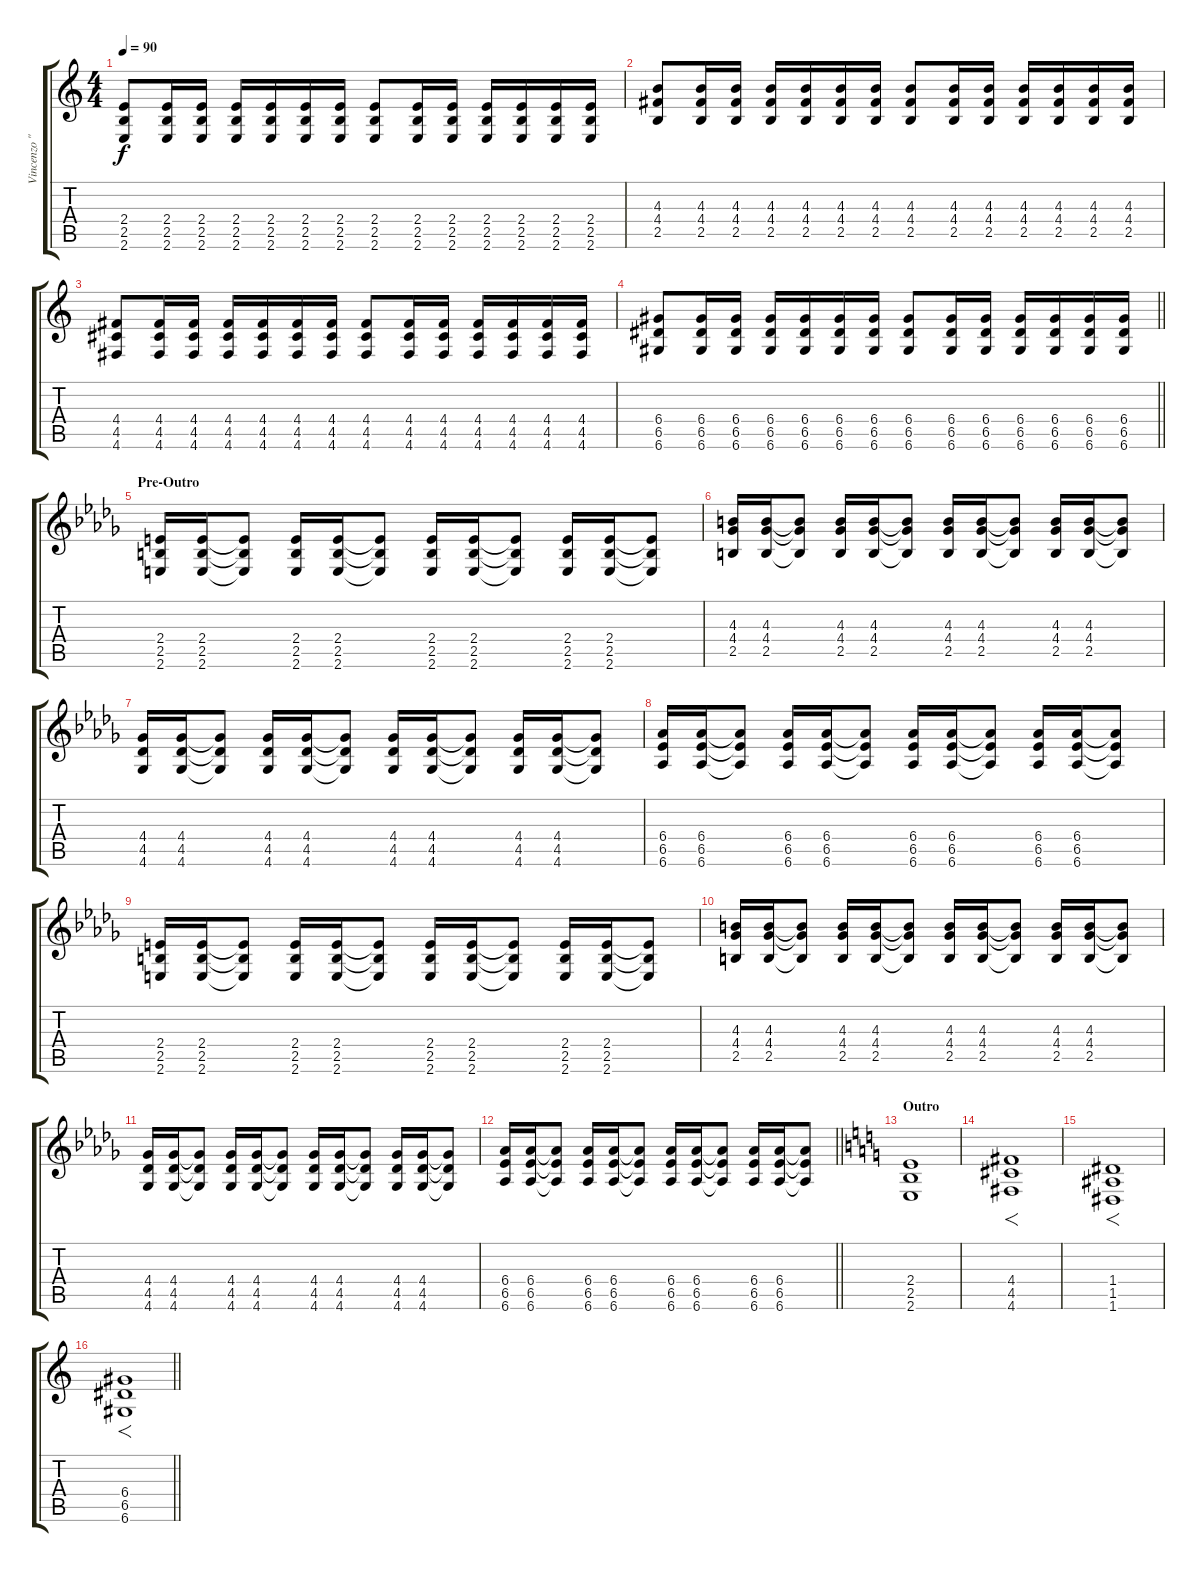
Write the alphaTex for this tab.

\track ("Vincenzo \"Vinx\" Cristi (Guitar I)" "Vincenzo \"") {instrument overdrivenguitar}
\staff {score tabs}
\tuning (E4 B3 G3 D3 A2 D2) {hide}
\ts (4 4)
\tempo 90
\clef g2
\ks c
(2.4 2.5 2.6).8{dy f} (2.4 2.5 2.6).16 (2.4 2.5 2.6).16 (2.4 2.5 2.6).16 (2.4 2.5 2.6).16 (2.4 2.5 2.6).16 (2.4 2.5 2.6).16 (2.4 2.5 2.6).8 (2.4 2.5 2.6).16 (2.4 2.5 2.6).16 (2.4 2.5 2.6).16 (2.4 2.5 2.6).16 (2.4 2.5 2.6).16 (2.4 2.5 2.6).16 |
(4.3 4.4 2.5).8 (4.3 4.4 2.5).16 (4.3 4.4 2.5).16 (4.3 4.4 2.5).16 (4.3 4.4 2.5).16 (4.3 4.4 2.5).16 (4.3 4.4 2.5).16 (4.3 4.4 2.5).8 (4.3 4.4 2.5).16 (4.3 4.4 2.5).16 (4.3 4.4 2.5).16 (4.3 4.4 2.5).16 (4.3 4.4 2.5).16 (4.3 4.4 2.5).16 |
(4.4 4.5 4.6).8 (4.4 4.5 4.6).16 (4.4 4.5 4.6).16 (4.4 4.5 4.6).16 (4.4 4.5 4.6).16 (4.4 4.5 4.6).16 (4.4 4.5 4.6).16 (4.4 4.5 4.6).8 (4.4 4.5 4.6).16 (4.4 4.5 4.6).16 (4.4 4.5 4.6).16 (4.4 4.5 4.6).16 (4.4 4.5 4.6).16 (4.4 4.5 4.6).16 |
\barLineRight lightlight
(6.4 6.5 6.6).8 (6.4 6.5 6.6).16 (6.4 6.5 6.6).16 (6.4 6.5 6.6).16 (6.4 6.5 6.6).16 (6.4 6.5 6.6).16 (6.4 6.5 6.6).16 (6.4 6.5 6.6).8 (6.4 6.5 6.6).16 (6.4 6.5 6.6).16 (6.4 6.5 6.6).16 (6.4 6.5 6.6).16 (6.4 6.5 6.6).16 (6.4 6.5 6.6).16 |
\section ("" "Pre-Outro")
\ks db
(2.4 2.5 2.6).16 (2.4 2.5 2.6).16 (2.4{t} 2.5{t} 2.6{t}).8 (2.4 2.5 2.6).16 (2.4 2.5 2.6).16 (2.4{t} 2.5{t} 2.6{t}).8 (2.4 2.5 2.6).16 (2.4 2.5 2.6).16 (2.4{t} 2.5{t} 2.6{t}).8 (2.4 2.5 2.6).16 (2.4 2.5 2.6).16 (2.4{t} 2.5{t} 2.6{t}).8 |
(4.3 4.4 2.5).16 (4.3 4.4 2.5).16 (4.3{t} 4.4{t} 2.5{t}).8 (4.3 4.4 2.5).16 (4.3 4.4 2.5).16 (4.3{t} 4.4{t} 2.5{t}).8 (4.3 4.4 2.5).16 (4.3 4.4 2.5).16 (4.3{t} 4.4{t} 2.5{t}).8 (4.3 4.4 2.5).16 (4.3 4.4 2.5).16 (4.3{t} 4.4{t} 2.5{t}).8 |
(4.4 4.5 4.6).16 (4.4 4.5 4.6).16 (4.4{t} 4.5{t} 4.6{t}).8 (4.4 4.5 4.6).16 (4.4 4.5 4.6).16 (4.4{t} 4.5{t} 4.6{t}).8 (4.4 4.5 4.6).16 (4.4 4.5 4.6).16 (4.4{t} 4.5{t} 4.6{t}).8 (4.4 4.5 4.6).16 (4.4 4.5 4.6).16 (4.4{t} 4.5{t} 4.6{t}).8 |
(6.4 6.5 6.6).16 (6.4 6.5 6.6).16 (6.4{t} 6.5{t} 6.6{t}).8 (6.4 6.5 6.6).16 (6.4 6.5 6.6).16 (6.4{t} 6.5{t} 6.6{t}).8 (6.4 6.5 6.6).16 (6.4 6.5 6.6).16 (6.4{t} 6.5{t} 6.6{t}).8 (6.4 6.5 6.6).16 (6.4 6.5 6.6).16 (6.4{t} 6.5{t} 6.6{t}).8 |
(2.4 2.5 2.6).16 (2.4 2.5 2.6).16 (2.4{t} 2.5{t} 2.6{t}).8 (2.4 2.5 2.6).16 (2.4 2.5 2.6).16 (2.4{t} 2.5{t} 2.6{t}).8 (2.4 2.5 2.6).16 (2.4 2.5 2.6).16 (2.4{t} 2.5{t} 2.6{t}).8 (2.4 2.5 2.6).16 (2.4 2.5 2.6).16 (2.4{t} 2.5{t} 2.6{t}).8 |
(4.3 4.4 2.5).16 (4.3 4.4 2.5).16 (4.3{t} 4.4{t} 2.5{t}).8 (4.3 4.4 2.5).16 (4.3 4.4 2.5).16 (4.3{t} 4.4{t} 2.5{t}).8 (4.3 4.4 2.5).16 (4.3 4.4 2.5).16 (4.3{t} 4.4{t} 2.5{t}).8 (4.3 4.4 2.5).16 (4.3 4.4 2.5).16 (4.3{t} 4.4{t} 2.5{t}).8 |
(4.4 4.5 4.6).16 (4.4 4.5 4.6).16 (4.4{t} 4.5{t} 4.6{t}).8 (4.4 4.5 4.6).16 (4.4 4.5 4.6).16 (4.4{t} 4.5{t} 4.6{t}).8 (4.4 4.5 4.6).16 (4.4 4.5 4.6).16 (4.4{t} 4.5{t} 4.6{t}).8 (4.4 4.5 4.6).16 (4.4 4.5 4.6).16 (4.4{t} 4.5{t} 4.6{t}).8 |
\barLineRight lightlight
(6.4 6.5 6.6).16 (6.4 6.5 6.6).16 (6.4{t} 6.5{t} 6.6{t}).8 (6.4 6.5 6.6).16 (6.4 6.5 6.6).16 (6.4{t} 6.5{t} 6.6{t}).8 (6.4 6.5 6.6).16 (6.4 6.5 6.6).16 (6.4{t} 6.5{t} 6.6{t}).8 (6.4 6.5 6.6).16 (6.4 6.5 6.6).16 (6.4{t} 6.5{t} 6.6{t}).8 |
\section ("" "Outro")
\ks c
(2.4 2.5 2.6).1 |
(4.4 4.5 4.6).1{f} |
(1.4 1.5 1.6).1{f} |
\barLineRight lightlight
(6.4 6.5 6.6).1{f}
